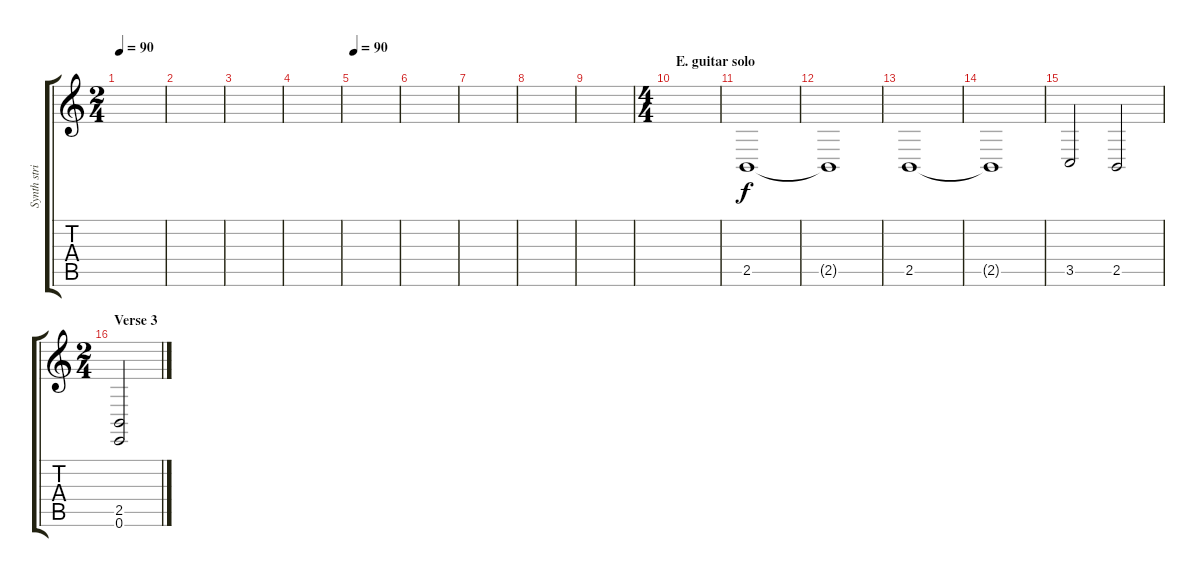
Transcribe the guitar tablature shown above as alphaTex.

\track ("Synth string" "Synth stri") {instrument synthstrings1}
\staff {score tabs}
\tuning (E4 B3 G3 D3 A2 E2) {hide}
\ts (2 4)
\tempo 90
\clef g2
\ks c
|
|
|
|
\tempo 90
|
|
|
|
|
\ts (4 4)
\section ("" "E. guitar solo")
|
2.5.1 |
2.5{t}.1 |
2.5.1 |
2.5{t}.1 |
3.5.2 2.5.2 |
\ts (2 4)
\section ("" "Verse 3")
(2.5 0.6).2
